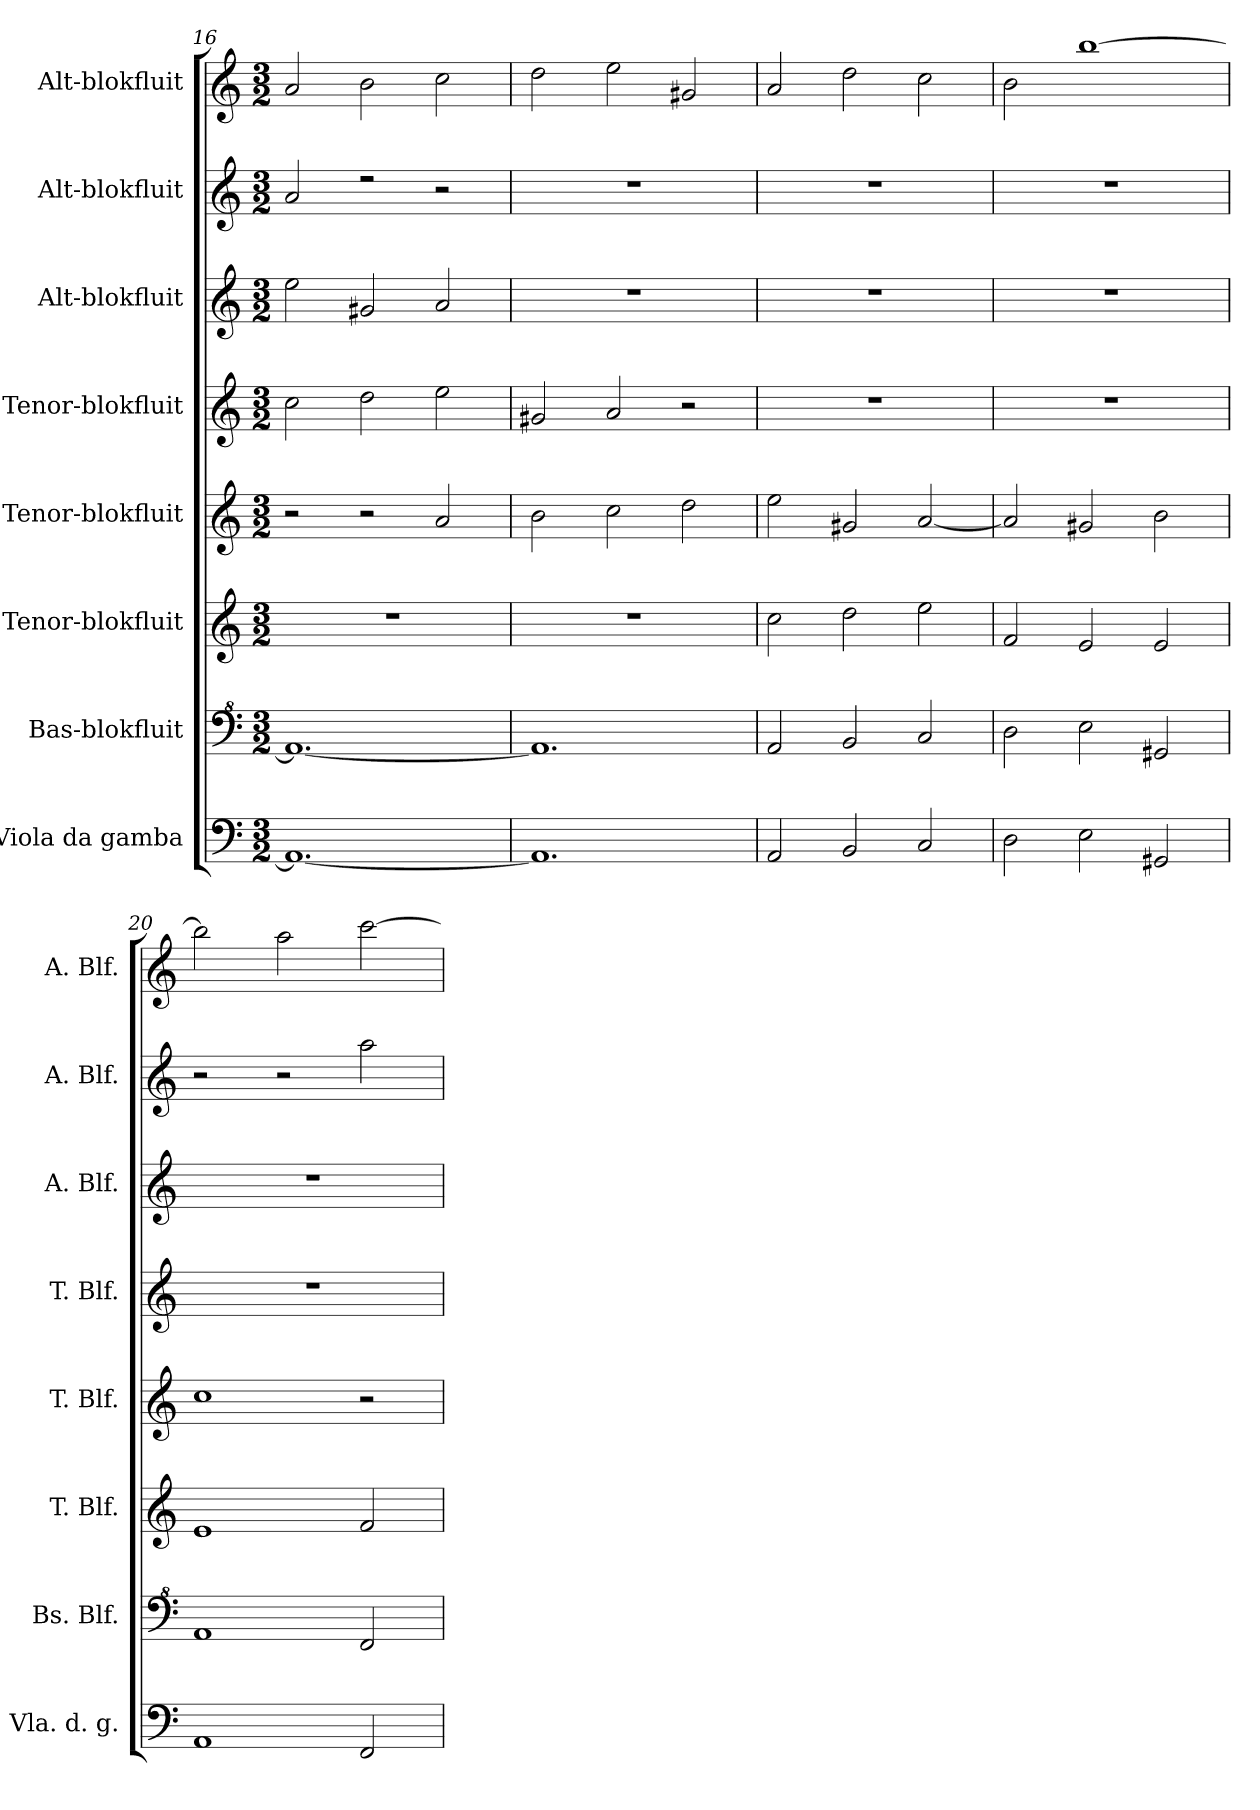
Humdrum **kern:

**kern	**kern	**kern	**kern	**kern	**kern	**kern	**kern
*part8	*part7	*part6	*part5	*part4	*part3	*part2	*part1
*staff8	*staff7	*staff6	*staff5	*staff4	*staff3	*staff2	*staff1
*I"Viola da gamba	*I"Bas-blokfluit	*I"Tenor-blokfluit	*I"Tenor-blokfluit	*I"Tenor-blokfluit	*I"Alt-blokfluit	*I"Alt-blokfluit	*I"Alt-blokfluit
*I'Vla. d. g.	*I'Bs. Blf.	*I'T. Blf.	*I'T. Blf.	*I'T. Blf.	*I'A. Blf.	*I'A. Blf.	*I'A. Blf.
!!LO:PB:g=z
*clefF4	*clefF^4	*clefG2	*clefG2	*clefG2	*clefG2	*clefG2	*clefG2
*k[]	*k[]	*k[]	*k[]	*k[]	*k[]	*k[]	*k[]
*M3/2	*M3/2	*M3/2	*M3/2	*M3/2	*M3/2	*M3/2	*M3/2
=16	=16	=16	=16	=16	=16	=16	=16
1.AA_	1.A_	1.r	2r	2cc\	2ee\	2a/	2a/
.	.	.	2r	2dd\	2g#X/	2rdd	2b\
.	.	.	2a/	2ee\	2a/	2r	2cc\
=17	=17	=17	=17	=17	=17	=17	=17
1.AA]	1.A]	1.r	2b\	2g#X/	1.r	1.r	2dd\
.	.	.	2cc\	2a/	.	.	2ee\
.	.	.	2dd\	2r	.	.	2g#X/
=18	=18	=18	=18	=18	=18	=18	=18
2AA/	2A/	2cc\	2ee\	1.r	1.r	1.r	2a/
2BB/	2B/	2dd\	2g#X/	.	.	.	2dd\
2C/	2c/	2ee\	[2a/	.	.	.	2cc\
=19	=19	=19	=19	=19	=19	=19	=19
2D\	2d\	2f/	2a/]	1.r	1.r	1.r	2b\
2E\	2e\	2e/	2g#X/	.	.	.	[1bb
2GG#X/	2G#X/	2e/	2b\	.	.	.	.
=20	=20	=20	=20	=20	=20	=20	=20
1AA	1A	1e	1cc	1.r	1.r	2r	2bb\]
.	.	.	.	.	.	2r	2aa\
2FF/	2F/	2f/	2r	.	.	2aa\	[2ccc\
=	=	=	=	=	=	=	=
*-	*-	*-	*-	*-	*-	*-	*-
